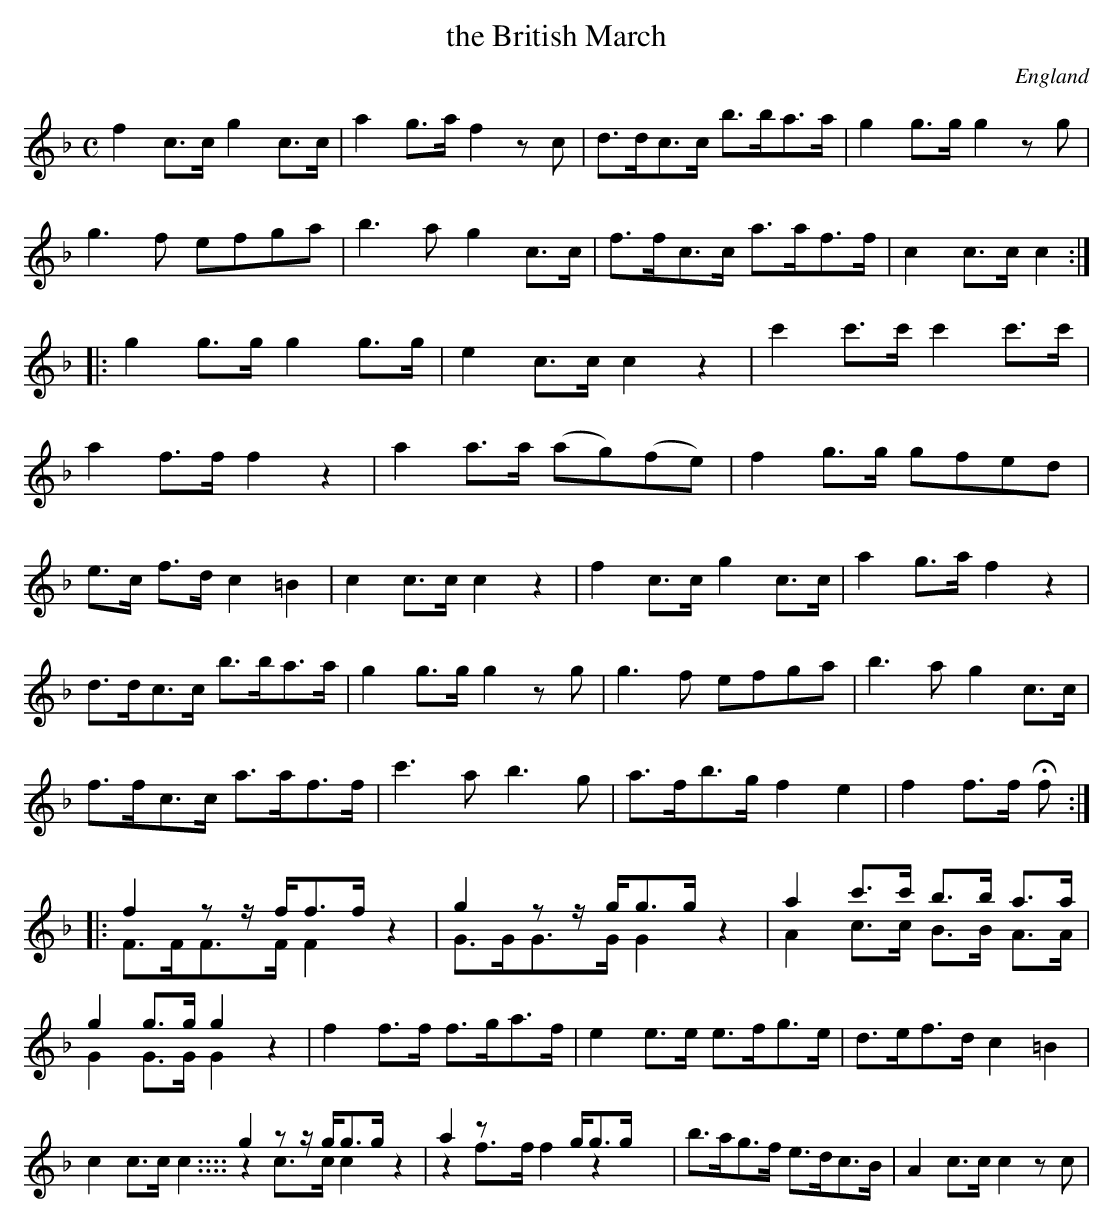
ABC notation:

X:1
T:the British March
L:1/8
M:C
O:England
K:F
f2 c>c g2 c>c | a2 g>a f2 zc  | d>dc>c b>ba>a | g2 g>g g2 zg |
g3f    efga   | b3a    g2 c>c | f>fc>c a>af>f | c2 c>c c2 ::
g2 g>g g2 g>g   | e2 c>c c2 z2 | c'2 c'>c' c'2 c'>c' | a2 f>f f2 z2 | \
a2 a>a (ag)(fe) | f2 g>g gfed |! e>c f>d c2 =B2    | c2 c>c c2 z2 | \
f2 c>c g2  c>c  | a2 g>a f2z2  | d>dc>c  b>ba>a   | g2 g>g g2 zg |
g3f    efga     | b3a   g2 c>c | f>fc>c  a>af>f   | c'3a   b3g   | \
a>fb>g f2e2 | f2 f>f Hf ::
f2 z z/ f/f>f x2	&	F>FF>F F2z2	| \
g2 z z/ g/g>g x2	&	G>GG>G G2z2	| \
a2 c'>c' b>b a>a	&	A2 c>c B>B A>A	| \
g2 g>g g2 z2		&	G2 G>G G2 z2	|
f2 f>f f>ga>f | e2 e>e e>fg>e | d>ef>d c2 =B2 | c2 c>c c2 ::::
g2 z z/g/g>g x2		&	z2 c>c c2 z2	| \
a2 z x x>gg>g x2	&	z2 f>f f2 z2	| \
b>ag>f e>dc>B	| A2 c>c c2 zc |
